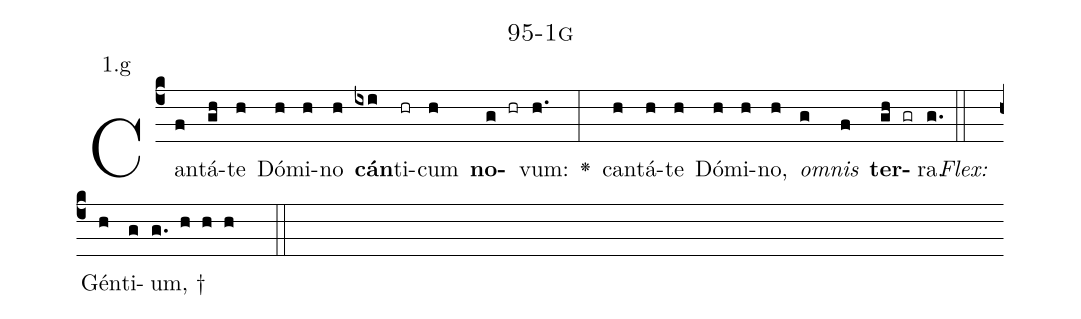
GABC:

name: 95-1g;
annotation: 1.g;
%%
(c4)Can(f)tá(gh)te(h) Dó(h)mi(h)no(h) <b>cán</b>(ixi)ti(hr)cum(h) <b>no</b>(g hr)vum:(h.) <v>\greheightstar</v>(:) can(h)tá(h)te(h) Dó(h)mi(h)no,(h) <i>om</i>(g)<i>nis</i>(f) <b>ter</b>(gh gr)ra.(g.) (::)
<i>Flex:</i>()  Gén(h)ti(g)um, †(g. h h h  ::)

%E(h) u(h) o(g) u(f) a(gh) e.(g.) (::)
